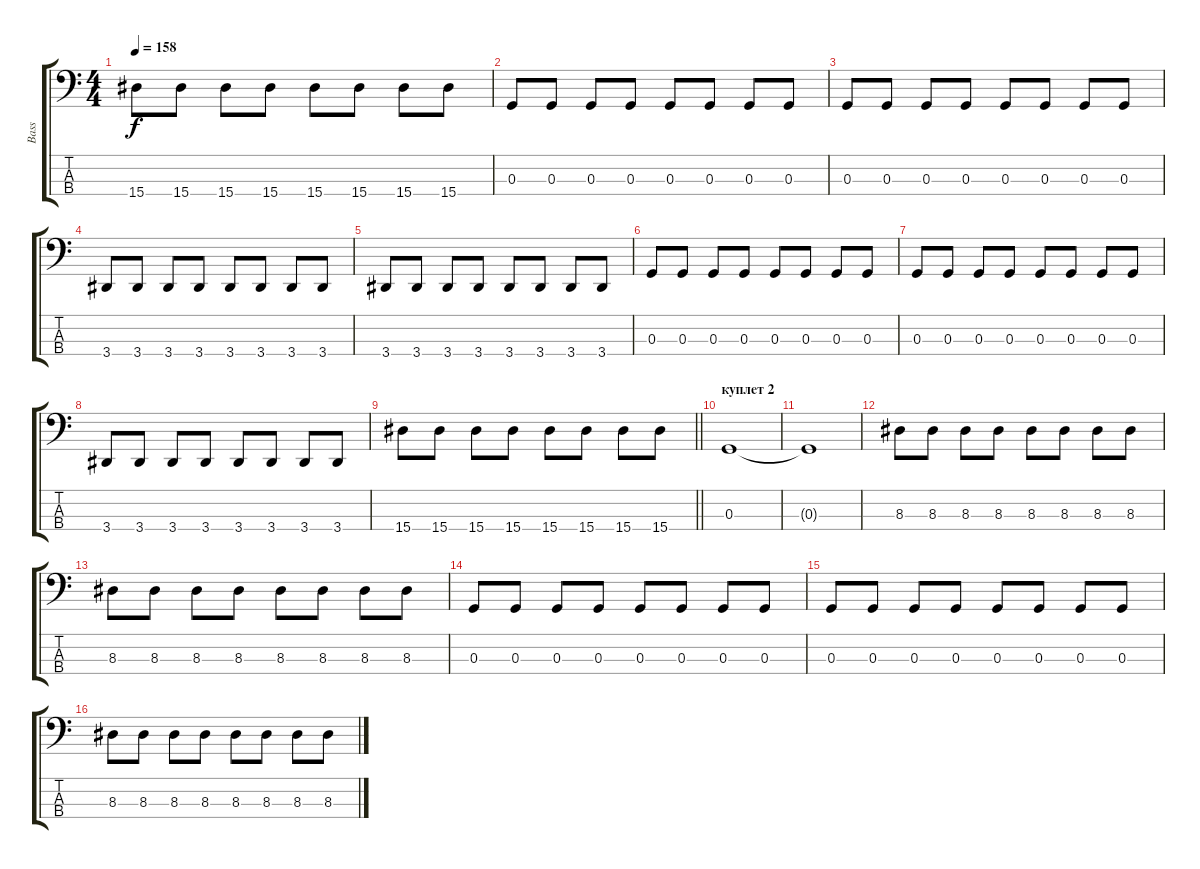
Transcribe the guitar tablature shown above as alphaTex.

\track ("Bass" "Bass") {instrument electricbassfinger}
\staff {score tabs}
\tuning (F2 C2 G1 C1) {hide}
\ts (4 4)
\tempo 158
\clef f4
\ks c
15.4.8{dy f} 15.4.8 15.4.8 15.4.8 15.4.8 15.4.8 15.4.8 15.4.8 |
0.3.8 0.3.8 0.3.8 0.3.8 0.3.8 0.3.8 0.3.8 0.3.8 |
0.3.8 0.3.8 0.3.8 0.3.8 0.3.8 0.3.8 0.3.8 0.3.8 |
3.4.8 3.4.8 3.4.8 3.4.8 3.4.8 3.4.8 3.4.8 3.4.8 |
3.4.8 3.4.8 3.4.8 3.4.8 3.4.8 3.4.8 3.4.8 3.4.8 |
0.3.8 0.3.8 0.3.8 0.3.8 0.3.8 0.3.8 0.3.8 0.3.8 |
0.3.8 0.3.8 0.3.8 0.3.8 0.3.8 0.3.8 0.3.8 0.3.8 |
3.4.8 3.4.8 3.4.8 3.4.8 3.4.8 3.4.8 3.4.8 3.4.8 |
\barLineRight lightlight
15.4.8 15.4.8 15.4.8 15.4.8 15.4.8 15.4.8 15.4.8 15.4.8 |
\section ("" "куплет 2")
0.3.1 |
0.3{t}.1 |
8.3.8 8.3.8 8.3.8 8.3.8 8.3.8 8.3.8 8.3.8 8.3.8 |
8.3.8 8.3.8 8.3.8 8.3.8 8.3.8 8.3.8 8.3.8 8.3.8 |
0.3.8 0.3.8 0.3.8 0.3.8 0.3.8 0.3.8 0.3.8 0.3.8 |
0.3.8 0.3.8 0.3.8 0.3.8 0.3.8 0.3.8 0.3.8 0.3.8 |
8.3.8 8.3.8 8.3.8 8.3.8 8.3.8 8.3.8 8.3.8 8.3.8
